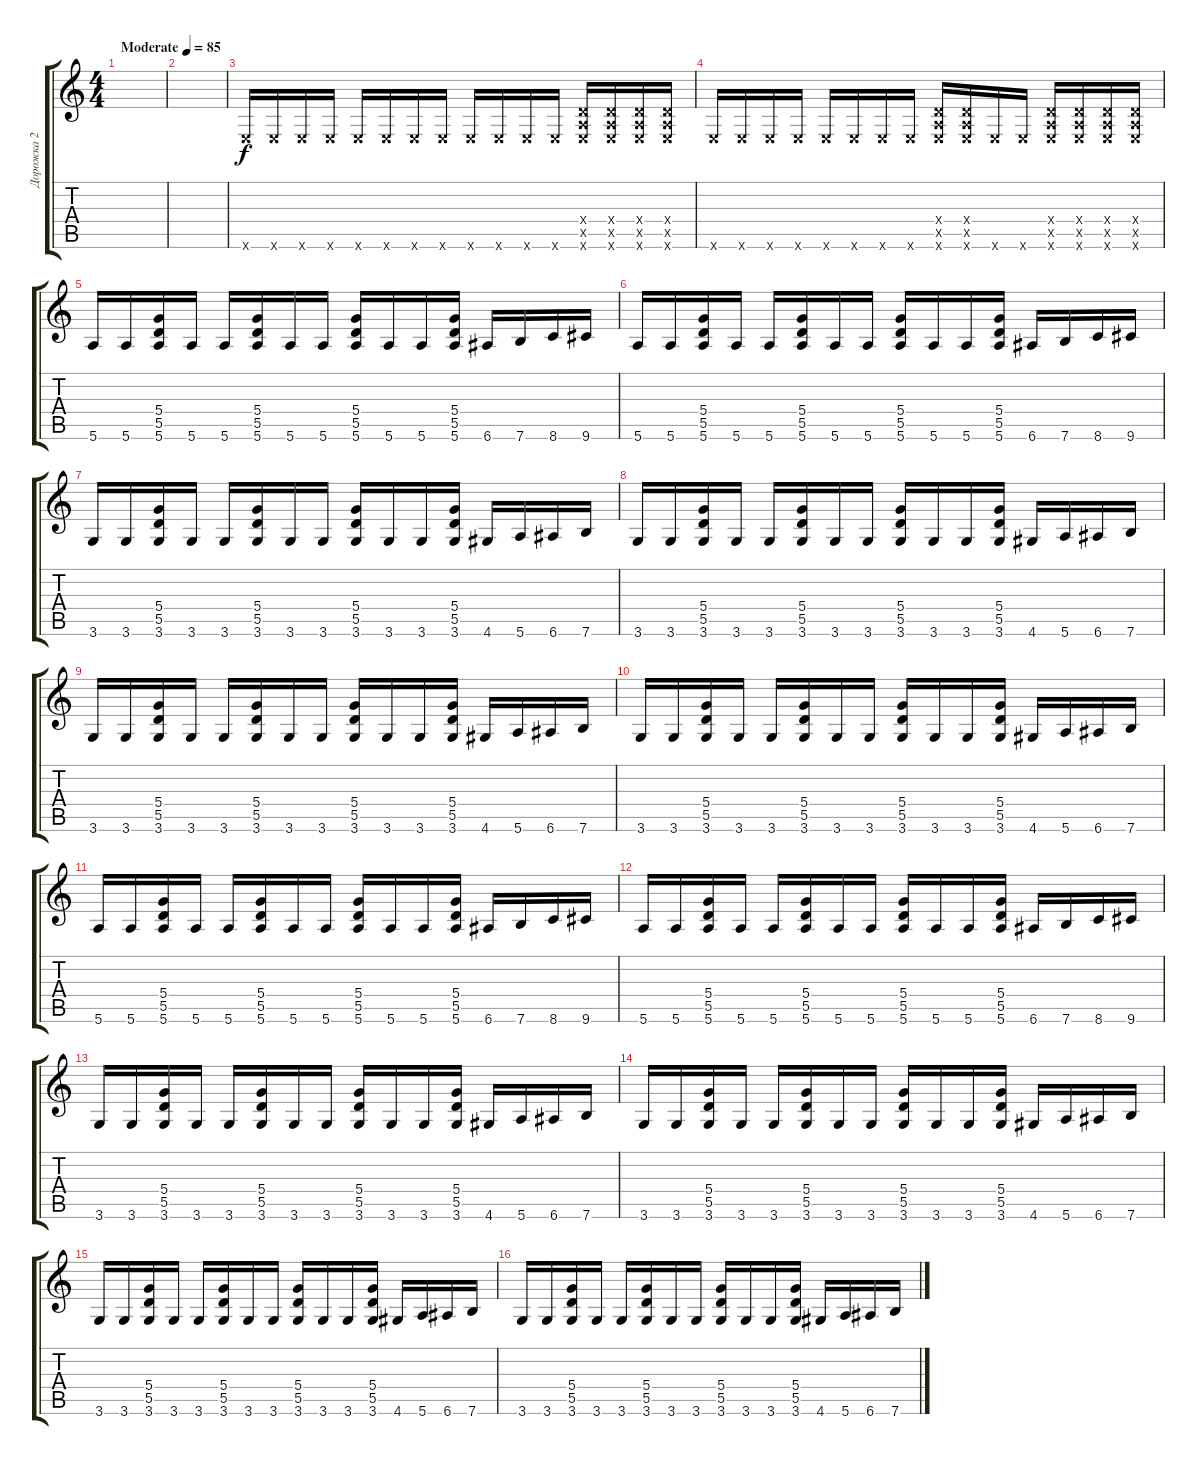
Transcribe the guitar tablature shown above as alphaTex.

\track ("Дорожка 2" "Дорожка 2") {instrument acousticguitarsteel}
\staff {score tabs}
\tuning (E4 B3 G3 D3 A2 E2) {hide}
\ts (4 4)
\tempo (85 "Moderate")
\clef g2
\ks c
|
|
0.6{x}.16 0.6{x}.16 0.6{x}.16 0.6{x}.16 0.6{x}.16 0.6{x}.16 0.6{x}.16 0.6{x}.16 0.6{x}.16 0.6{x}.16 0.6{x}.16 0.6{x}.16 (0.4{x} 0.5{x} 0.6{x}).16 (0.4{x} 0.5{x} 0.6{x}).16 (0.4{x} 0.5{x} 0.6{x}).16 (0.4{x} 0.5{x} 0.6{x}).16 |
0.6{x}.16 0.6{x}.16 0.6{x}.16 0.6{x}.16 0.6{x}.16 0.6{x}.16 0.6{x}.16 0.6{x}.16 (0.4{x} 0.5{x} 0.6{x}).16 (0.4{x} 0.5{x} 0.6{x}).16 0.6{x}.16 0.6{x}.16 (0.4{x} 0.5{x} 0.6{x}).16 (0.4{x} 0.5{x} 0.6{x}).16 (0.4{x} 0.5{x} 0.6{x}).16 (0.4{x} 0.5{x} 0.6{x}).16 |
5.6.16 5.6.16 (5.4 5.5 5.6).16 5.6.16 5.6.16 (5.4 5.5 5.6).16 5.6.16 5.6.16 (5.4 5.5 5.6).16 5.6.16 5.6.16 (5.4 5.5 5.6).16 6.6.16 7.6.16 8.6.16 9.6.16 |
5.6.16 5.6.16 (5.4 5.5 5.6).16 5.6.16 5.6.16 (5.4 5.5 5.6).16 5.6.16 5.6.16 (5.4 5.5 5.6).16 5.6.16 5.6.16 (5.4 5.5 5.6).16 6.6.16 7.6.16 8.6.16 9.6.16 |
3.6.16 3.6.16 (5.4 5.5 3.6).16 3.6.16 3.6.16 (5.4 5.5 3.6).16 3.6.16 3.6.16 (5.4 5.5 3.6).16 3.6.16 3.6.16 (5.4 5.5 3.6).16 4.6.16 5.6.16 6.6.16 7.6.16 |
3.6.16 3.6.16 (5.4 5.5 3.6).16 3.6.16 3.6.16 (5.4 5.5 3.6).16 3.6.16 3.6.16 (5.4 5.5 3.6).16 3.6.16 3.6.16 (5.4 5.5 3.6).16 4.6.16 5.6.16 6.6.16 7.6.16 |
3.6.16 3.6.16 (5.4 5.5 3.6).16 3.6.16 3.6.16 (5.4 5.5 3.6).16 3.6.16 3.6.16 (5.4 5.5 3.6).16 3.6.16 3.6.16 (5.4 5.5 3.6).16 4.6.16 5.6.16 6.6.16 7.6.16 |
3.6.16 3.6.16 (5.4 5.5 3.6).16 3.6.16 3.6.16 (5.4 5.5 3.6).16 3.6.16 3.6.16 (5.4 5.5 3.6).16 3.6.16 3.6.16 (5.4 5.5 3.6).16 4.6.16 5.6.16 6.6.16 7.6.16 |
5.6.16 5.6.16 (5.4 5.5 5.6).16 5.6.16 5.6.16 (5.4 5.5 5.6).16 5.6.16 5.6.16 (5.4 5.5 5.6).16 5.6.16 5.6.16 (5.4 5.5 5.6).16 6.6.16 7.6.16 8.6.16 9.6.16 |
5.6.16 5.6.16 (5.4 5.5 5.6).16 5.6.16 5.6.16 (5.4 5.5 5.6).16 5.6.16 5.6.16 (5.4 5.5 5.6).16 5.6.16 5.6.16 (5.4 5.5 5.6).16 6.6.16 7.6.16 8.6.16 9.6.16 |
3.6.16 3.6.16 (5.4 5.5 3.6).16 3.6.16 3.6.16 (5.4 5.5 3.6).16 3.6.16 3.6.16 (5.4 5.5 3.6).16 3.6.16 3.6.16 (5.4 5.5 3.6).16 4.6.16 5.6.16 6.6.16 7.6.16 |
3.6.16 3.6.16 (5.4 5.5 3.6).16 3.6.16 3.6.16 (5.4 5.5 3.6).16 3.6.16 3.6.16 (5.4 5.5 3.6).16 3.6.16 3.6.16 (5.4 5.5 3.6).16 4.6.16 5.6.16 6.6.16 7.6.16 |
3.6.16 3.6.16 (5.4 5.5 3.6).16 3.6.16 3.6.16 (5.4 5.5 3.6).16 3.6.16 3.6.16 (5.4 5.5 3.6).16 3.6.16 3.6.16 (5.4 5.5 3.6).16 4.6.16 5.6.16 6.6.16 7.6.16 |
3.6.16 3.6.16 (5.4 5.5 3.6).16 3.6.16 3.6.16 (5.4 5.5 3.6).16 3.6.16 3.6.16 (5.4 5.5 3.6).16 3.6.16 3.6.16 (5.4 5.5 3.6).16 4.6.16 5.6.16 6.6.16 7.6.16
